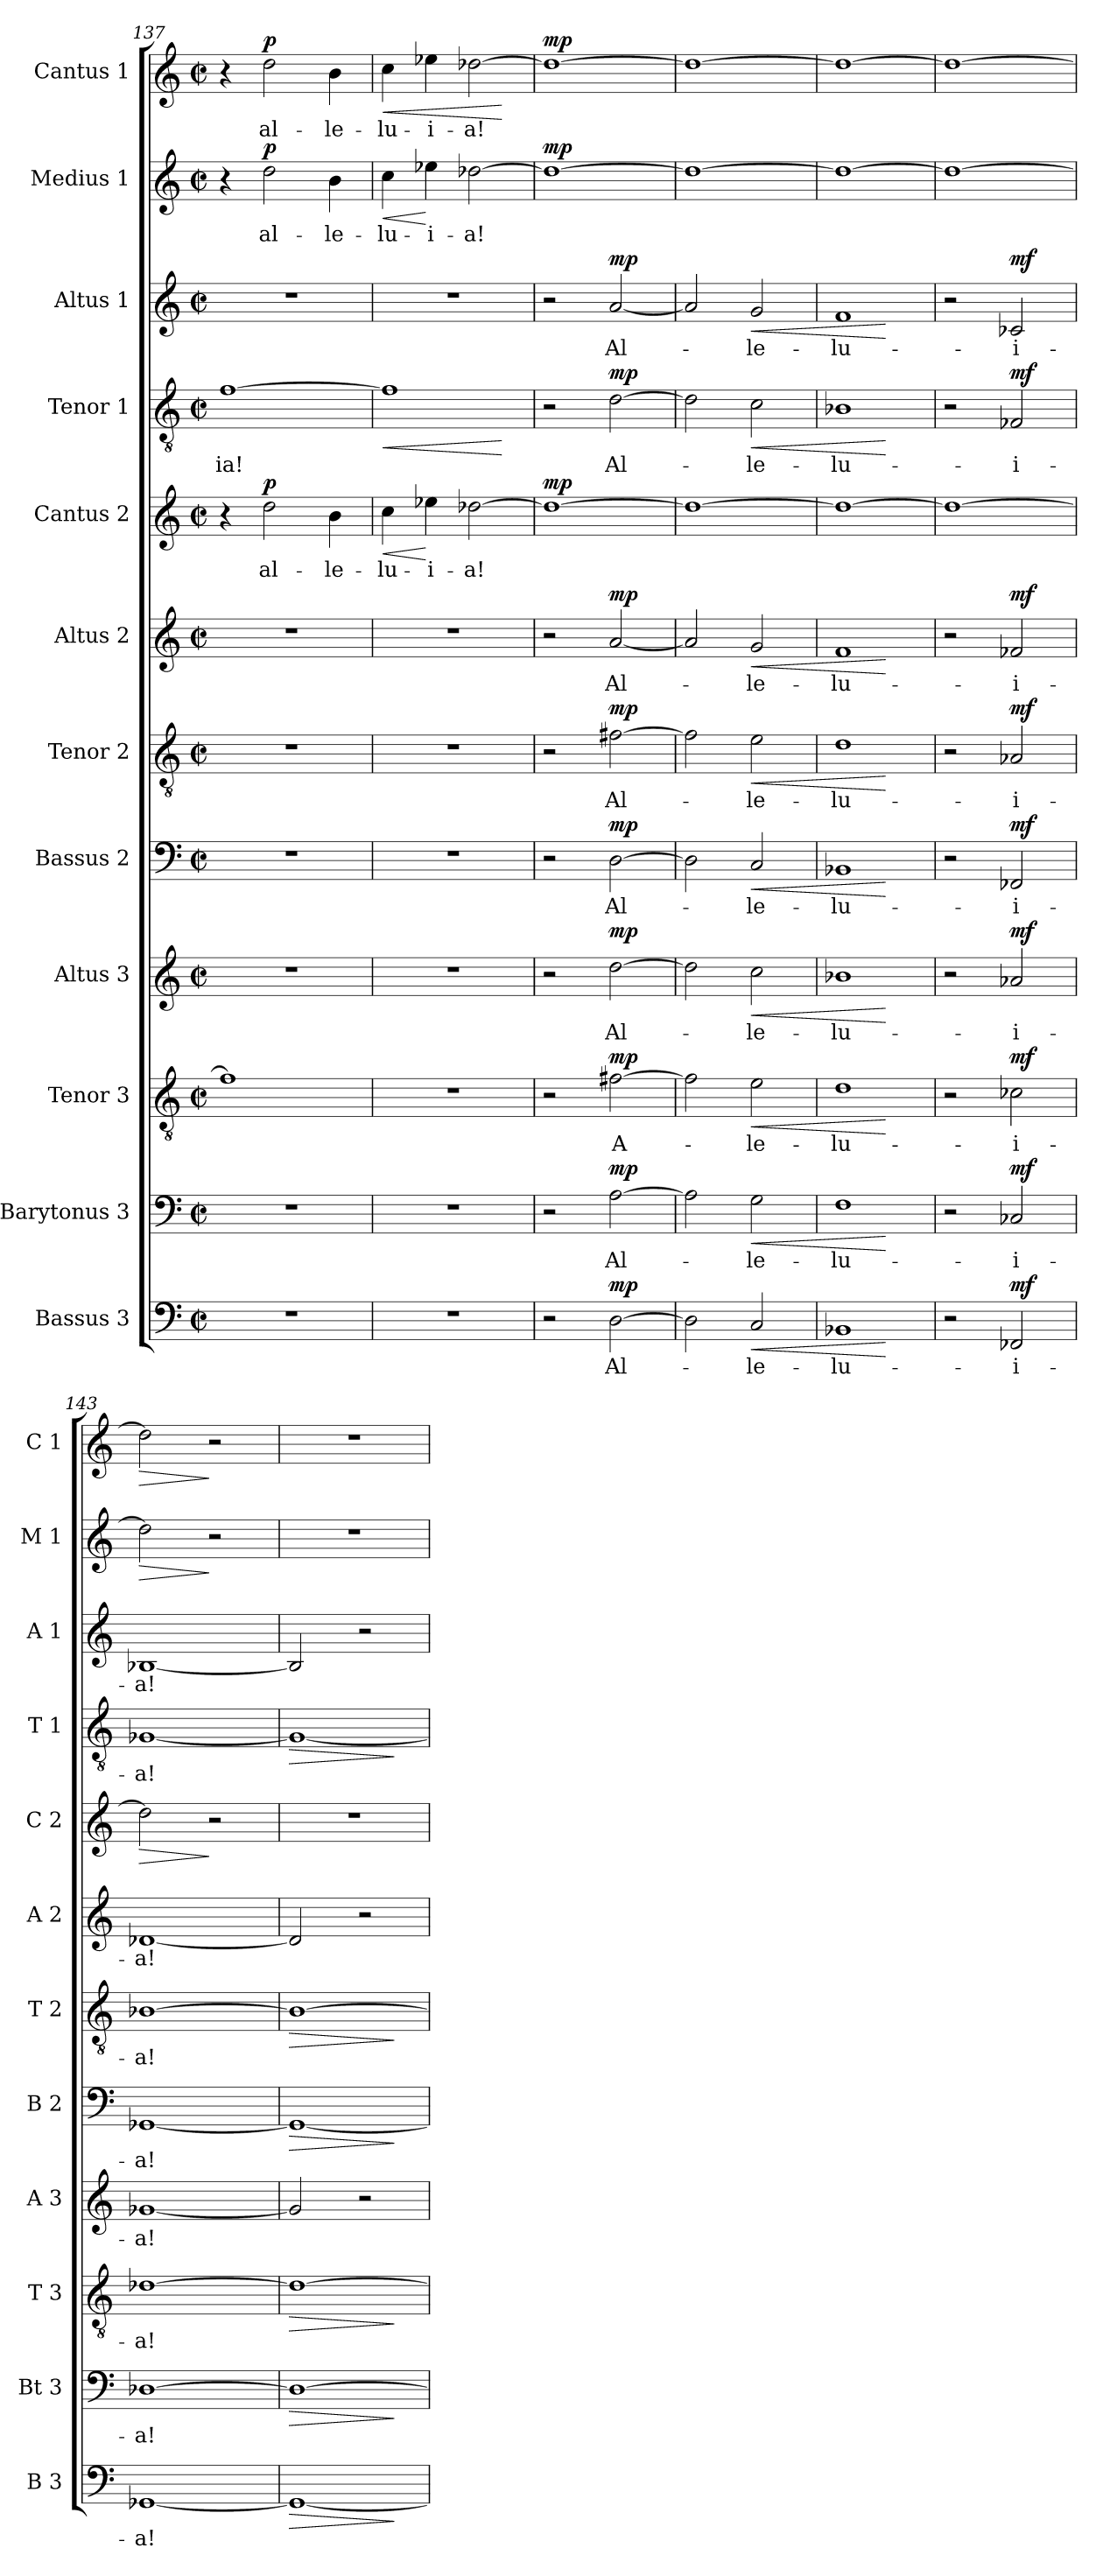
**kern	**text	**dynam	**kern	**text	**dynam	**kern	**text	**dynam	**kern	**text	**dynam	**kern	**text	**dynam	**kern	**text	**dynam	**kern	**text	**dynam	**kern	**text	**dynam	**kern	**text	**dynam	**kern	**text	**dynam	**kern	**text	**dynam	**kern	**text	**dynam
*part12	*part12	*part12	*part11	*part11	*part11	*part10	*part10	*part10	*part9	*part9	*part9	*part8	*part8	*part8	*part7	*part7	*part7	*part6	*part6	*part6	*part5	*part5	*part5	*part4	*part4	*part4	*part3	*part3	*part3	*part2	*part2	*part2	*part1	*part1	*part1
*staff12	*staff12	*staff12	*staff11	*staff11	*staff11	*staff10	*staff10	*staff10	*staff9	*staff9	*staff9	*staff8	*staff8	*staff8	*staff7	*staff7	*staff7	*staff6	*staff6	*staff6	*staff5	*staff5	*staff5	*staff4	*staff4	*staff4	*staff3	*staff3	*staff3	*staff2	*staff2	*staff2	*staff1	*staff1	*staff1
*I"Bassus 3	*	*	*I"Barytonus 3	*	*	*I"Tenor 3	*	*	*I"Altus 3	*	*	*I"Bassus 2	*	*	*I"Tenor 2	*	*	*I"Altus 2	*	*	*I"Cantus 2	*	*	*I"Tenor 1	*	*	*I"Altus 1	*	*	*I"Medius 1	*	*	*I"Cantus 1	*	*
*I'B 3	*	*	*I'Bt 3	*	*	*I'T 3	*	*	*I'A 3	*	*	*I'B 2	*	*	*I'T 2	*	*	*I'A 2	*	*	*I'C 2	*	*	*I'T 1	*	*	*I'A 1	*	*	*I'M 1	*	*	*I'C 1	*	*
*clefF4	*	*	*clefF4	*	*	*clefGv2	*	*	*clefG2	*	*	*clefF4	*	*	*clefGv2	*	*	*clefG2	*	*	*clefG2	*	*	*clefGv2	*	*	*clefG2	*	*	*clefG2	*	*	*clefG2	*	*
*k[]	*	*	*k[]	*	*	*k[]	*	*	*k[]	*	*	*k[]	*	*	*k[]	*	*	*k[]	*	*	*k[]	*	*	*k[]	*	*	*k[]	*	*	*k[]	*	*	*k[]	*	*
*C:	*	*	*C:	*	*	*C:	*	*	*C:	*	*	*C:	*	*	*C:	*	*	*C:	*	*	*C:	*	*	*C:	*	*	*C:	*	*	*C:	*	*	*C:	*	*
*M2/2	*	*	*M2/2	*	*	*M2/2	*	*	*M2/2	*	*	*M2/2	*	*	*M2/2	*	*	*M2/2	*	*	*M2/2	*	*	*M2/2	*	*	*M2/2	*	*	*M2/2	*	*	*M2/2	*	*
*met(c|)	*	*	*met(c|)	*	*	*met(c|)	*	*	*met(c|)	*	*	*met(c|)	*	*	*met(c|)	*	*	*met(c|)	*	*	*met(c|)	*	*	*met(c|)	*	*	*met(c|)	*	*	*met(c|)	*	*	*met(c|)	*	*
=137	=137	=137	=137	=137	=137	=137	=137	=137	=137	=137	=137	=137	=137	=137	=137	=137	=137	=137	=137	=137	=137	=137	=137	=137	=137	=137	=137	=137	=137	=137	=137	=137	=137	=137	=137
!	!	!	!	!	!	!	!	!	!	!	!	!	!	!	!	!	!	!	!	!	!	!	!	!	!LO:LY:b	!	!	!	!	!	!	!	!	!	!
1r	.	.	1r	.	.	1f]	.	.	1r	.	.	1r	.	.	1r	.	.	1r	.	.	4r	.	.	[1f	-ia!	.	1r	.	.	4r	.	.	4r	.	.
!	!	!	!	!	!	!	!	!	!	!	!	!	!	!	!	!	!	!	!	!	!	!LO:LY:b	!LO:DY:a	!	!	!	!	!	!	!	!LO:LY:b	!LO:DY:a	!	!LO:LY:b	!LO:DY:a
.	.	.	.	.	.	.	.	.	.	.	.	.	.	.	.	.	.	.	.	.	2dd\	al-	p	.	.	.	.	.	.	2dd\	al-	p	2dd\	al-	p
!	!	!	!	!	!	!	!	!	!	!	!	!	!	!	!	!	!	!	!	!	!	!LO:LY:b	!	!	!	!	!	!	!	!	!LO:LY:b	!	!	!LO:LY:b	!
.	.	.	.	.	.	.	.	.	.	.	.	.	.	.	.	.	.	.	.	.	4b\	-le-	.	.	.	.	.	.	.	4b\	-le-	.	4b\	-le-	.
=138	=138	=138	=138	=138	=138	=138	=138	=138	=138	=138	=138	=138	=138	=138	=138	=138	=138	=138	=138	=138	=138	=138	=138	=138	=138	=138	=138	=138	=138	=138	=138	=138	=138	=138	=138
!	!	!	!	!	!	!	!	!	!	!	!	!	!	!	!	!	!	!	!	!	!	!LO:LY:b	!LO:HP:b	!	!	!LO:HP:b	!	!	!	!	!LO:LY:b	!LO:HP:b	!	!LO:LY:b	!LO:HP:b
1r	.	.	1r	.	.	1r	.	.	1r	.	.	1r	.	.	1r	.	.	1r	.	.	4cc\	-lu-	<	1f]	.	<	1r	.	.	4cc\	-lu-	<	4cc\	-lu-	<
!	!	!	!	!	!	!	!	!	!	!	!	!	!	!	!	!	!	!	!	!	!	!LO:LY:b	!	!	!	!	!	!	!	!	!LO:LY:b	!	!	!LO:LY:b	!
.	.	.	.	.	.	.	.	.	.	.	.	.	.	.	.	.	.	.	.	.	4ee-X\	-i-	[	.	.	.	.	.	.	4ee-X\	-i-	[	4ee-X\	-i-	.
!	!	!	!	!	!	!	!	!	!	!	!	!	!	!	!	!	!	!	!	!	!	!LO:LY:b	!	!	!	!	!	!	!	!	!LO:LY:b	!	!	!LO:LY:b	!
.	.	.	.	.	.	.	.	.	.	.	.	.	.	.	.	.	.	.	.	.	[2dd-X\	-a!	.	.	.	.	.	.	.	[2dd-X\	-a!	.	[2dd-X\	-a!	.
.	.	.	.	.	.	.	.	.	.	.	.	.	.	.	.	.	.	.	.	.	.	.	.	.	.	[	.	.	.	.	.	.	.	.	[
=139	=139	=139	=139	=139	=139	=139	=139	=139	=139	=139	=139	=139	=139	=139	=139	=139	=139	=139	=139	=139	=139	=139	=139	=139	=139	=139	=139	=139	=139	=139	=139	=139	=139	=139	=139
!	!	!	!	!	!	!	!	!	!	!	!	!	!	!	!	!	!	!	!	!	!	!	!LO:DY:a	!	!	!	!	!	!	!	!	!LO:DY:a	!	!	!LO:DY:a
2r	.	.	2r	.	.	2r	.	.	2r	.	.	2r	.	.	2r	.	.	2r	.	.	1dd-_	.	mp	2r	.	.	2r	.	.	1dd-_	.	mp	1dd-_	.	mp
!	!LO:LY:b	!LO:DY:a	!	!LO:LY:b	!LO:DY:a	!	!LO:LY:b	!LO:DY:a	!	!LO:LY:b	!LO:DY:a	!	!LO:LY:b	!LO:DY:a	!	!LO:LY:b	!LO:DY:a	!	!LO:LY:b	!LO:DY:a	!	!	!	!	!LO:LY:b	!LO:DY:a	!	!LO:LY:b	!LO:DY:a	!	!	!	!	!	!
[2D\	Al-	mp	[2A\	Al-	mp	[2f#X\	-A-	mp	[2dd\	Al-	mp	[2D\	Al-	mp	[2f#X\	-Al-	mp	[2a/	Al-	mp	.	.	.	[2d\	Al-	mp	[2a/	Al-	mp	.	.	.	.	.	.
=140	=140	=140	=140	=140	=140	=140	=140	=140	=140	=140	=140	=140	=140	=140	=140	=140	=140	=140	=140	=140	=140	=140	=140	=140	=140	=140	=140	=140	=140	=140	=140	=140	=140	=140	=140
2D\]	.	.	2A\]	.	.	2f#\]	.	.	2dd\]	.	.	2D\]	.	.	2f#\]	.	.	2a/]	.	.	1dd-_	.	.	2d\]	.	.	2a/]	.	.	1dd-_	.	.	1dd-_	.	.
!	!LO:LY:b	!LO:HP:b	!	!LO:LY:b	!LO:HP:b	!	!LO:LY:b	!LO:HP:b	!	!LO:LY:b	!LO:HP:b	!	!LO:LY:b	!LO:HP:b	!	!LO:LY:b	!LO:HP:b	!	!LO:LY:b	!LO:HP:b	!	!	!	!	!LO:LY:b	!LO:HP:b	!	!LO:LY:b	!LO:HP:b	!	!	!	!	!	!
2C/	-le-	<	2G\	-le-	<	2e\	-le-	<	2cc\	-le-	<	2C/	-le-	<	2e\	-le-	<	2g/	-le-	<	.	.	.	2c\	-le-	<	2g/	-le-	<	.	.	.	.	.	.
=141	=141	=141	=141	=141	=141	=141	=141	=141	=141	=141	=141	=141	=141	=141	=141	=141	=141	=141	=141	=141	=141	=141	=141	=141	=141	=141	=141	=141	=141	=141	=141	=141	=141	=141	=141
!	!LO:LY:b	!	!	!LO:LY:b	!	!	!LO:LY:b	!	!	!LO:LY:b	!	!	!LO:LY:b	!	!	!LO:LY:b	!	!	!LO:LY:b	!	!	!	!	!	!LO:LY:b	!	!	!LO:LY:b	!	!	!	!	!	!	!
1BB-X	-lu-	.	1F	-lu-	.	1d	-lu-	.	1b-X	-lu-	.	1BB-X	-lu-	.	1d	-lu-	.	1f	-lu-	.	1dd-_	.	.	1B-X	-lu-	.	1f	-lu-	.	1dd-_	.	.	1dd-_	.	.
.	.	[	.	.	[	.	.	[	.	.	[	.	.	[	.	.	[	.	.	[	.	.	.	.	.	[	.	.	[	.	.	.	.	.	.
=142	=142	=142	=142	=142	=142	=142	=142	=142	=142	=142	=142	=142	=142	=142	=142	=142	=142	=142	=142	=142	=142	=142	=142	=142	=142	=142	=142	=142	=142	=142	=142	=142	=142	=142	=142
2r	.	.	2r	.	.	2r	.	.	2r	.	.	2r	.	.	2r	.	.	2r	.	.	1dd-_	.	.	2r	.	.	2r	.	.	1dd-_	.	.	1dd-_	.	.
!	!LO:LY:b	!LO:DY:a	!	!LO:LY:b	!LO:DY:a	!	!LO:LY:b	!LO:DY:a	!	!LO:LY:b	!LO:DY:a	!	!LO:LY:b	!LO:DY:a	!	!LO:LY:b	!LO:DY:a	!	!LO:LY:b	!LO:DY:a	!	!	!	!	!LO:LY:b	!LO:DY:a	!	!LO:LY:b	!LO:DY:a	!	!	!	!	!	!
2FF-X/	-i-	mf	2C-X/	-i-	mf	2c-X\	-i-	mf	2a-X/	-i-	mf	2FF-X/	-i-	mf	2A-X/	-i-	mf	2f-X/	-i-	mf	.	.	.	2F-X/	-i-	mf	2c-X/	-i-	mf	.	.	.	.	.	.
=143	=143	=143	=143	=143	=143	=143	=143	=143	=143	=143	=143	=143	=143	=143	=143	=143	=143	=143	=143	=143	=143	=143	=143	=143	=143	=143	=143	=143	=143	=143	=143	=143	=143	=143	=143
!	!LO:LY:b	!	!	!LO:LY:b	!	!	!LO:LY:b	!	!	!LO:LY:b	!	!	!LO:LY:b	!	!	!LO:LY:b	!	!	!LO:LY:b	!	!	!	!LO:HP:b	!	!LO:LY:b	!	!	!LO:LY:b	!	!	!	!LO:HP:b	!	!	!LO:HP:b
[1GG-X	-a!	.	[1D-X	-a!	.	[1d-X	-a!	.	[1g-X	-a!	.	[1GG-X	-a!	.	[1B-X	-a!	.	[1d-X	-a!	.	2dd-\]	.	>	[1G-X	-a!	.	[1B-X	-a!	.	2dd-\]	.	>	2dd-\]	.	>
.	.	.	.	.	.	.	.	.	.	.	.	.	.	.	.	.	.	.	.	.	2r	.	]	.	.	.	.	.	.	2r	.	]	2r	.	]
!!LO:PB:g=z
=144	=144	=144	=144	=144	=144	=144	=144	=144	=144	=144	=144	=144	=144	=144	=144	=144	=144	=144	=144	=144	=144	=144	=144	=144	=144	=144	=144	=144	=144	=144	=144	=144	=144	=144	=144
!	!	!LO:HP:b	!	!	!LO:HP:b	!	!	!LO:HP:b	!	!	!	!	!	!LO:HP:b	!	!	!LO:HP:b	!	!	!	!	!	!	!	!	!LO:HP:b	!	!	!	!	!	!	!	!	!
1GG-_	.	>	1D-_	.	>	1d-_	.	>	2g-/]	.	.	1GG-_	.	>	1B-_	.	>	2d-/]	.	.	1r	.	.	1G-_	.	>	2B-/]	.	.	1r	.	.	1r	.	.
.	.	.	.	.	.	.	.	.	2r	.	.	.	.	.	.	.	.	2r	.	.	.	.	.	.	.	.	2r	.	.	.	.	.	.	.	.
.	.	]	.	.	]	.	.	]	.	.	.	.	.	]	.	.	]	.	.	.	.	.	.	.	.	]	.	.	.	.	.	.	.	.	.
=	=	=	=	=	=	=	=	=	=	=	=	=	=	=	=	=	=	=	=	=	=	=	=	=	=	=	=	=	=	=	=	=	=	=	=
*-	*-	*-	*-	*-	*-	*-	*-	*-	*-	*-	*-	*-	*-	*-	*-	*-	*-	*-	*-	*-	*-	*-	*-	*-	*-	*-	*-	*-	*-	*-	*-	*-	*-	*-	*-
